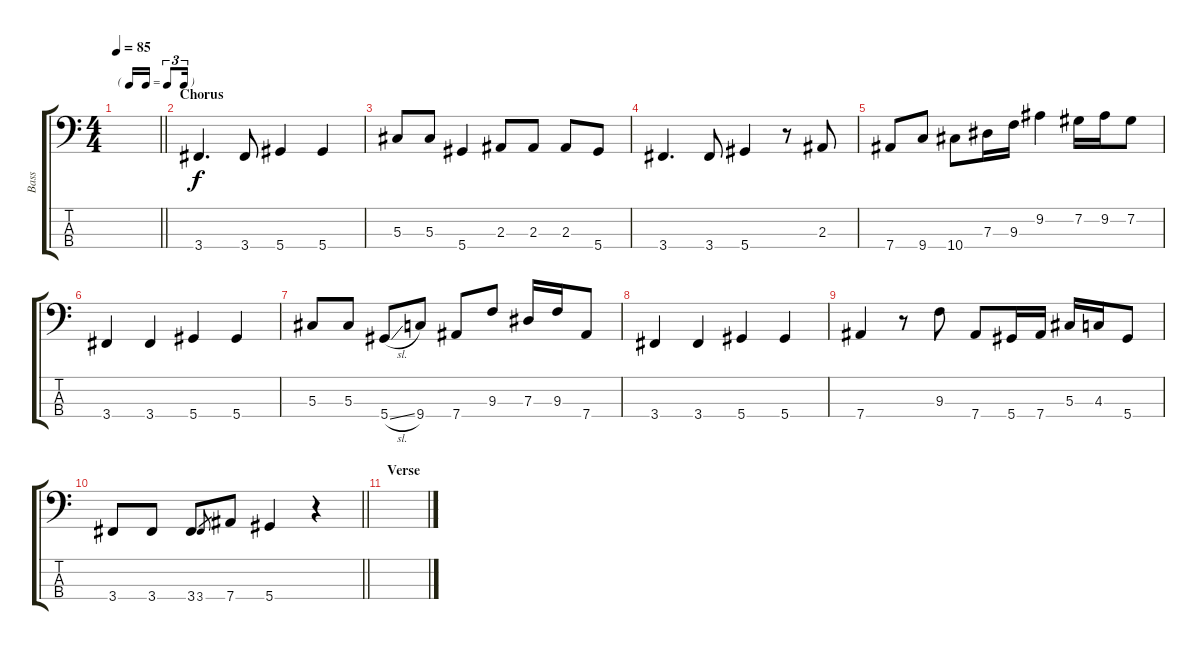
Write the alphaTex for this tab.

\track ("Bass" "Bass") {instrument electricbassfinger}
\staff {score tabs}
\tuning (Gb2 Db2 Ab1 Eb1) {hide}
\ts (4 4)
\tf triplet16th
\tempo 85
\clef f4
\barLineRight lightlight
\ks c
|
\section ("" "Chorus")
3.4.4{d} 3.4.8 5.4.4 5.4.4 |
5.3.8 5.3.8 5.4.4 2.3.8 2.3.8 2.3.8 5.4.8 |
3.4.4{d} 3.4.8 5.4.4 r.8 2.3.8 |
7.4.8 9.4.8 10.4.8 7.3.16 9.3.16 9.2.4 7.2.16 9.2.16 7.2.8 |
3.4.4 3.4.4 5.4.4 5.4.4 |
5.3.8 5.3.8 5.4{sl}.8 9.4.8 7.4.8 9.3.8 7.3.16 9.3.16 7.4.8 |
3.4.4 3.4.4 5.4.4 5.4.4 |
7.4.4 r.8 9.3.8 7.4.8 5.4.16 7.4.16 5.3.16 4.3.16 5.4.8 |
\barLineRight lightlight
3.4.8 3.4.8 3.4.8 3.4.8{gr} 7.4.8 5.4.4 r.4 |
\section ("" "Verse")
